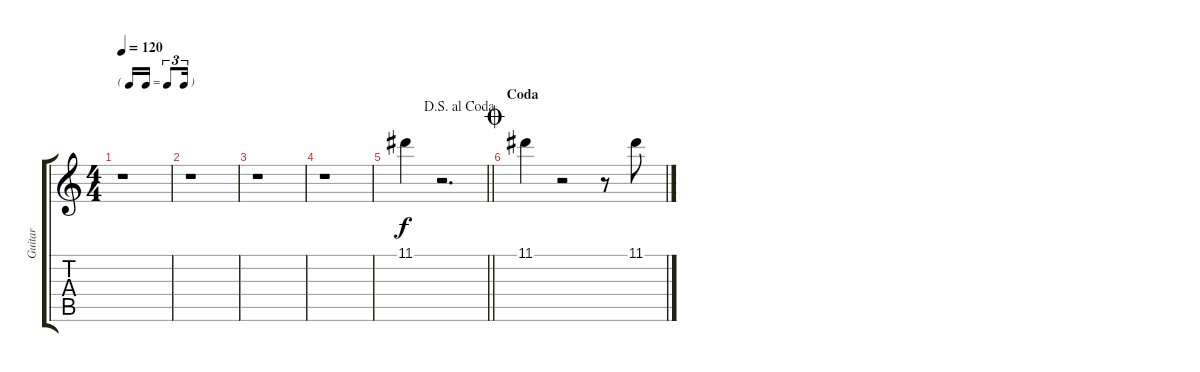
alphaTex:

\track ("Guitar" "Guitar") {instrument distortionguitar}
\staff {score tabs}
\tuning (E4 B3 G3 D3 A2 E2) {hide}
\ts (4 4)
\tf triplet16th
\tempo 120
\clef g2
\ks c
r.1{dy f} |
r.1 |
r.1 |
r.1 |
\jump dalsegnoalcoda
\barLineRight lightlight
11.1.4 r.2{d} |
\section ("" "Coda")
\jump coda
11.1.4 r.2 r.8 11.1.8
